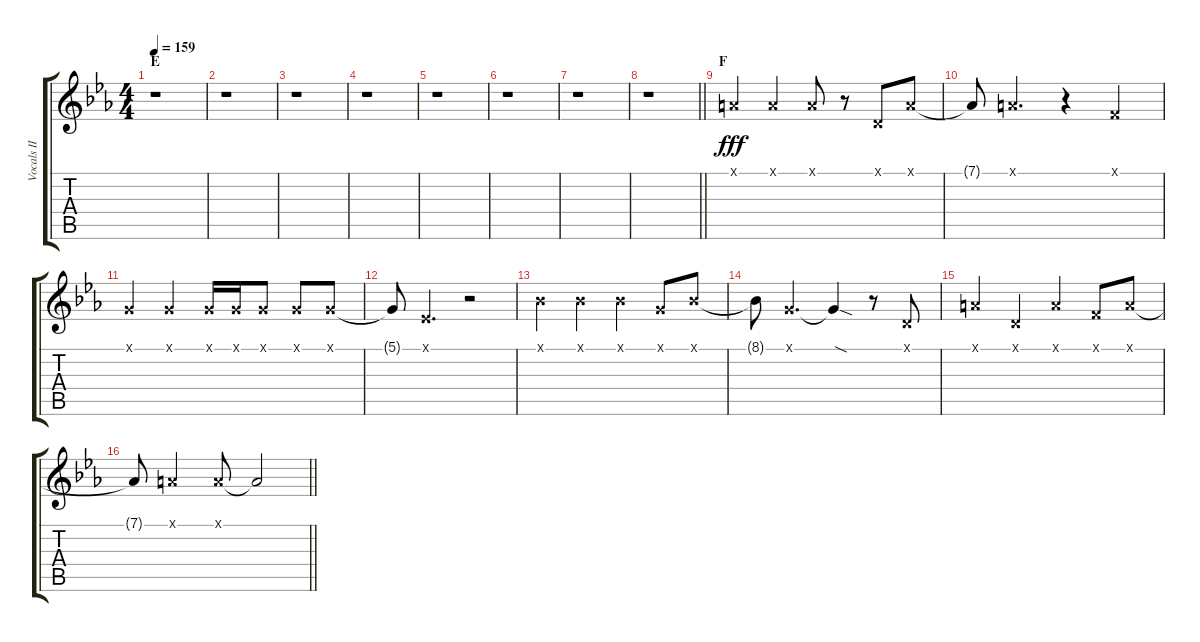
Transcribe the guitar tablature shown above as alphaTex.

\track ("Vocals II" "Vocals II") {instrument voiceoohs}
\staff {score tabs}
\tuning (D4 A3 F3 C3 G2 C2) {hide}
\ts (4 4)
\section ("" "E")
\tempo 159
\clef g2
\ks eb
r.1{dy fff} |
r.1 |
r.1 |
r.1 |
r.1 |
r.1 |
r.1 |
\barLineRight lightlight
r.1 |
\section ("" "F")
7.1{x}.4 7.1{x}.4 7.1{x}.8 r.8 0.1{x}.8 7.1{x}.8 |
7.1{t}.8 7.1{x}.4{d} r.4 3.1{x}.4 |
5.1{x}.4 5.1{x}.4 5.1{x}.16 5.1{x}.16 5.1{x}.8 5.1{x}.8 5.1{x}.8 |
5.1{t}.8 1.1{x}.4{d} r.2 |
8.1{x}.4 8.1{x}.4 8.1{x}.4 5.1{x}.8 8.1{x}.8 |
8.1{t}.8 5.1{x}.4{d} 5.1{sod t}.4 r.8 0.1{x}.8 |
7.1{x}.4 0.1{x}.4 7.1{x}.4 3.1{x}.8 7.1{x}.8 |
\barLineRight lightlight
7.1{t}.8 7.1{x}.4 7.1{x}.8 7.1{t}.2
